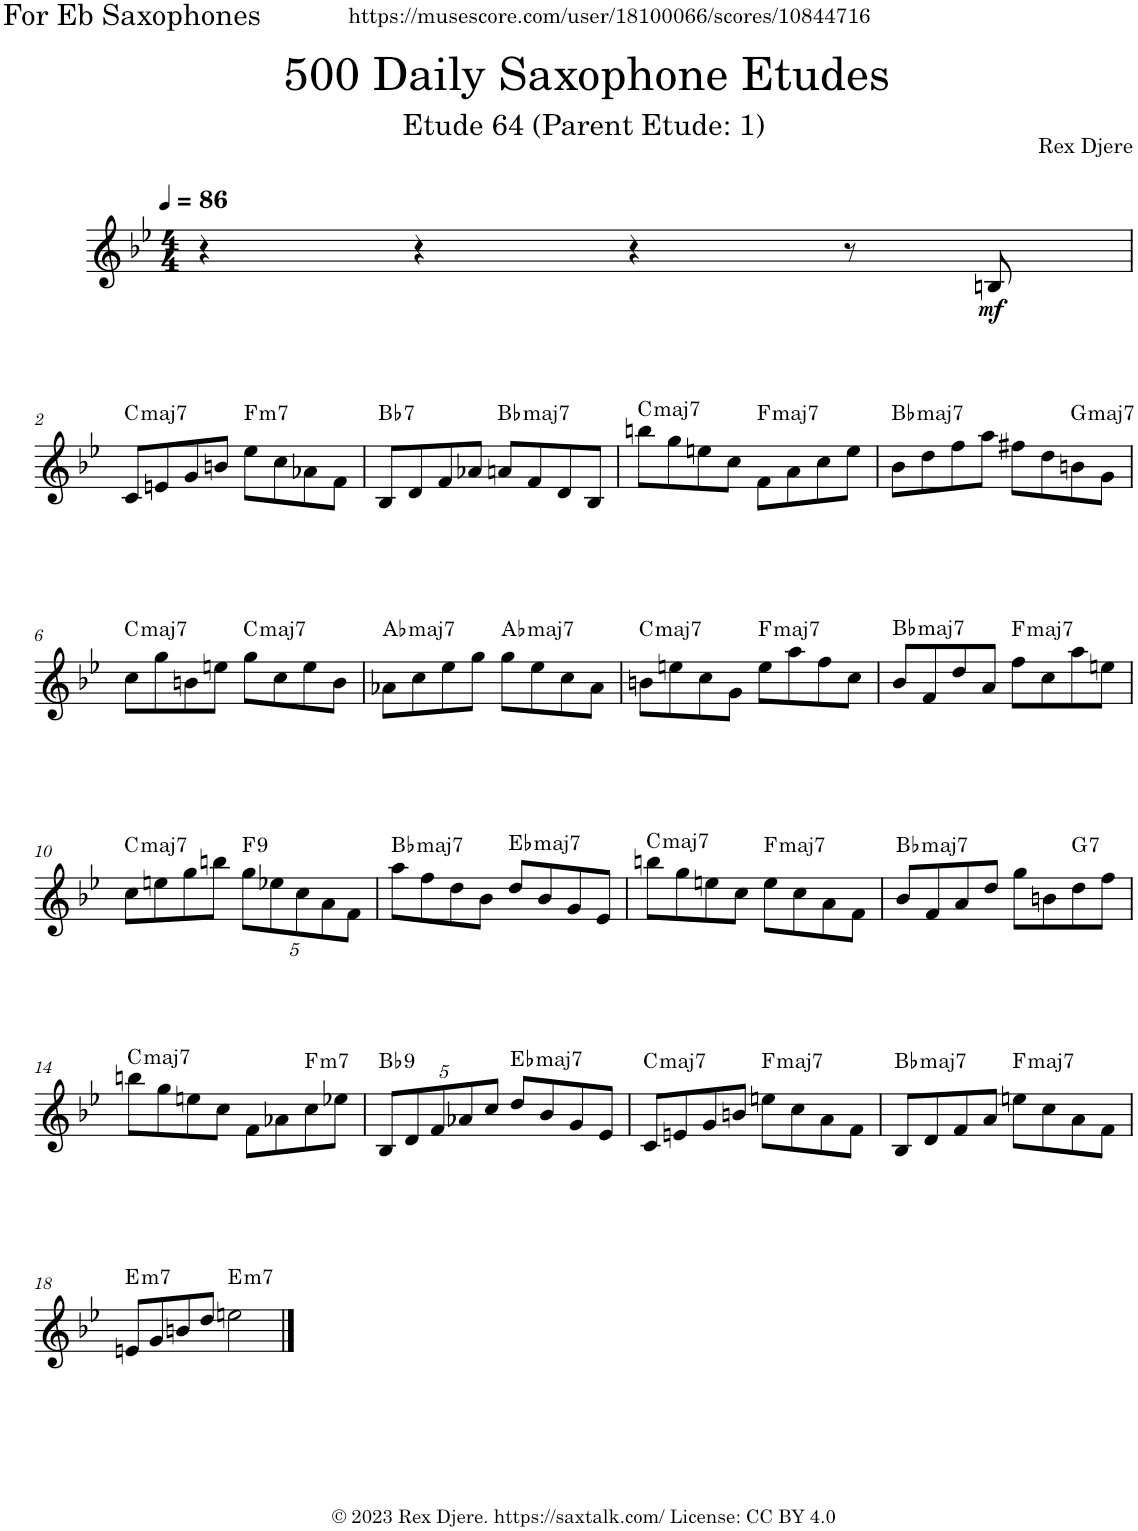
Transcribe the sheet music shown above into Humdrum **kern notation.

**kern	**dynam	**harte
*part1	*part1	*part1
*staff1	*staff1	*
*I"Alto Saxophone	*	*
*I'A. Sax.	*	*
*clefG2	*	*
*Trd5c9	*	*
*k[b-e-]	*	*
*M4/4	*	*
*MM86	*	*
=1	=1	=1
4r	.	.
4r	.	.
4r	.	.
8r	.	.
!	!LO:DY:b	!
8Bn/	mf	.
!!LO:LB:g=z
=2	=2	=2
!	!	!LO:H:kt=maj7
8c/L	.	C:maj7
8en/	.	.
8g/	.	.
8bn/J	.	.
!	!	!LO:H:kt=m7
8ee-\L	.	F:min7
8cc\	.	.
8a-X\	.	.
8f\J	.	.
=3	=3	=3
!	!	!LO:H:kt=7
8B-/L	.	Bb:7
8d/	.	.
8f/	.	.
8a-X/J	.	.
!	!	!LO:H:kt=maj7
8an/L	.	Bb:maj7
8f/	.	.
8d/	.	.
8B-/J	.	.
=4	=4	=4
!	!	!LO:H:kt=maj7
8bbn\L	.	C:maj7
8gg\	.	.
8een\	.	.
8cc\J	.	.
!	!	!LO:H:kt=maj7
8f\L	.	F:maj7
8a\	.	.
8cc\	.	.
8ee\J	.	.
=5	=5	=5
!	!	!LO:H:kt=maj7
8b-\L	.	Bb:maj7
8dd\	.	.
8ff\	.	.
8aa\J	.	.
8ff#X\L	.	.
8dd\	.	.
!	!	!LO:H:kt=maj7
8bn\	.	G:maj7
8g\J	.	.
!!LO:LB:g=z
=6	=6	=6
!	!	!LO:H:kt=maj7
8cc\L	.	C:maj7
8gg\	.	.
8bn\	.	.
8een\J	.	.
!	!	!LO:H:kt=maj7
8gg\L	.	C:maj7
8cc\	.	.
8ee\	.	.
8b\J	.	.
=7	=7	=7
!	!	!LO:H:kt=maj7
8a-X\L	.	Ab:maj7
8cc\	.	.
8ee-\	.	.
8gg\J	.	.
!	!	!LO:H:kt=maj7
8gg\L	.	Ab:maj7
8ee-\	.	.
8cc\	.	.
8a-\J	.	.
=8	=8	=8
!	!	!LO:H:kt=maj7
8bn\L	.	C:maj7
8een\	.	.
8cc\	.	.
8g\J	.	.
!	!	!LO:H:kt=maj7
8ee\L	.	F:maj7
8aa\	.	.
8ff\	.	.
8cc\J	.	.
=9	=9	=9
!	!	!LO:H:kt=maj7
8b-/L	.	Bb:maj7
8f/	.	.
8dd/	.	.
8a/J	.	.
!	!	!LO:H:kt=maj7
8ff\L	.	F:maj7
8cc\	.	.
8aa\	.	.
8een\J	.	.
!!LO:LB:g=z
=10	=10	=10
!	!	!LO:H:kt=maj7
8cc\L	.	C:maj7
8een\	.	.
8gg\	.	.
8bbn\J	.	.
*Xbrackettup	*	*
!	!	!LO:H:kt=9
10gg\L	.	F:9
10ee-X\	.	.
10cc\	.	.
10a\	.	.
10f\J	.	.
=11	=11	=11
!	!	!LO:H:kt=maj7
8aa\L	.	Bb:maj7
8ff\	.	.
8dd\	.	.
8b-\J	.	.
!	!	!LO:H:kt=maj7
8dd/L	.	Eb:maj7
8b-/	.	.
8g/	.	.
8e-/J	.	.
=12	=12	=12
!	!	!LO:H:kt=maj7
8bbn\L	.	C:maj7
8gg\	.	.
8een\	.	.
8cc\J	.	.
!	!	!LO:H:kt=maj7
8ee\L	.	F:maj7
8cc\	.	.
8a\	.	.
8f\J	.	.
=13	=13	=13
!	!	!LO:H:kt=maj7
8b-/L	.	Bb:maj7
8f/	.	.
8a/	.	.
8dd/J	.	.
8gg\L	.	.
8bn\	.	.
!	!	!LO:H:kt=7
8dd\	.	G:7
8ff\J	.	.
!!LO:LB:g=z
=14	=14	=14
!	!	!LO:H:kt=maj7
8bbn\L	.	C:maj7
8gg\	.	.
8een\	.	.
8cc\J	.	.
8f\L	.	.
8a-X\	.	.
!	!	!LO:H:kt=m7
8cc\	.	F:min7
8ee-X\J	.	.
=15	=15	=15
!	!	!LO:H:kt=9
10B-/L	.	Bb:9
10d/	.	.
10f/	.	.
10a-X/	.	.
10cc/J	.	.
!	!	!LO:H:kt=maj7
8dd/L	.	Eb:maj7
8b-/	.	.
8g/	.	.
8e-/J	.	.
=16	=16	=16
!	!	!LO:H:kt=maj7
8c/L	.	C:maj7
8en/	.	.
8g/	.	.
8bn/J	.	.
!	!	!LO:H:kt=maj7
8een\L	.	F:maj7
8cc\	.	.
8a\	.	.
8f\J	.	.
=17	=17	=17
!	!	!LO:H:kt=maj7
8B-/L	.	Bb:maj7
8d/	.	.
8f/	.	.
8a/J	.	.
!	!	!LO:H:kt=maj7
8een\L	.	F:maj7
8cc\	.	.
8a\	.	.
8f\J	.	.
!!LO:LB:g=z
=18	=18	=18
!	!	!LO:H:kt=m7
8en/L	.	E:min7
8g/	.	.
8bn/	.	.
8dd/J	.	.
!	!	!LO:H:kt=m7
2een\	.	E:min7
==	==	==
*-	*-	*-
